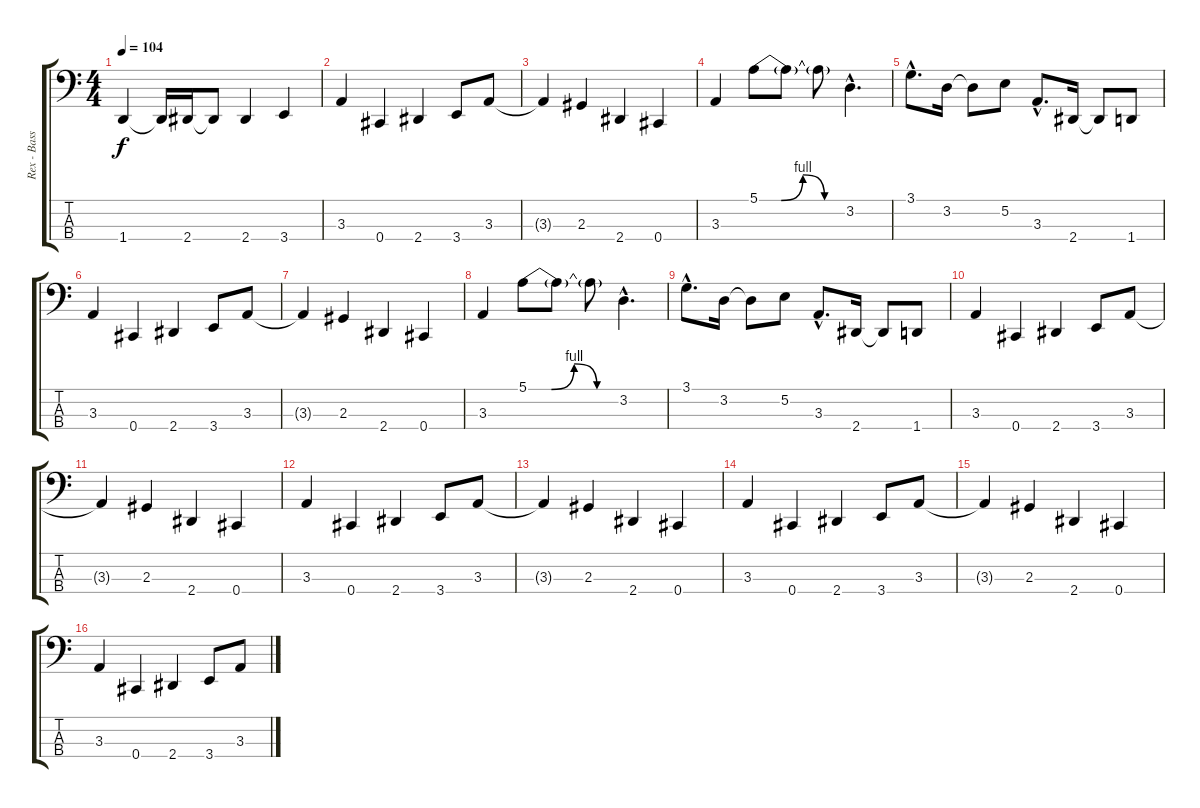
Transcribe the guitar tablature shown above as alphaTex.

\track ("Rex - Bass" "Rex - Bass") {instrument electricbasspick}
\staff {score tabs}
\tuning (E2 B1 Gb1 Db1) {hide}
\ts (4 4)
\tempo 104
\clef f4
\ks c
1.4.4{dy f} 1.4{t}.16 2.4.16 2.4{t}.8 2.4.4 3.4.4 |
3.3.4 0.4.4 2.4.4 3.4.8 3.3.8 |
3.3{t}.4 2.3.4 2.4.4 0.4.4 |
3.3.4 5.1{be (custom 0 0 10 0 15 0 30 4 45 0 60 0)}.8 5.1{t}.8 5.1{t}.8 3.2{hac}.4{d} |
3.1{hac}.8{d} 3.2.16 3.2{t}.8 5.2.8 3.3{hac}.8{d} 2.4.16 2.4{t}.8 1.4.8 |
3.3.4 0.4.4 2.4.4 3.4.8 3.3.8 |
3.3{t}.4 2.3.4 2.4.4 0.4.4 |
3.3.4 5.1{be (custom 0 0 10 0 15 0 30 4 45 0 60 0)}.8 5.1{t}.8 5.1{t}.8 3.2{hac}.4{d} |
3.1{hac}.8{d} 3.2.16 3.2{t}.8 5.2.8 3.3{hac}.8{d} 2.4.16 2.4{t}.8 1.4.8 |
3.3.4 0.4.4 2.4.4 3.4.8 3.3.8 |
3.3{t}.4 2.3.4 2.4.4 0.4.4 |
3.3.4 0.4.4 2.4.4 3.4.8 3.3.8 |
3.3{t}.4 2.3.4 2.4.4 0.4.4 |
3.3.4 0.4.4 2.4.4 3.4.8 3.3.8 |
3.3{t}.4 2.3.4 2.4.4 0.4.4 |
3.3.4 0.4.4 2.4.4 3.4.8 3.3.8
